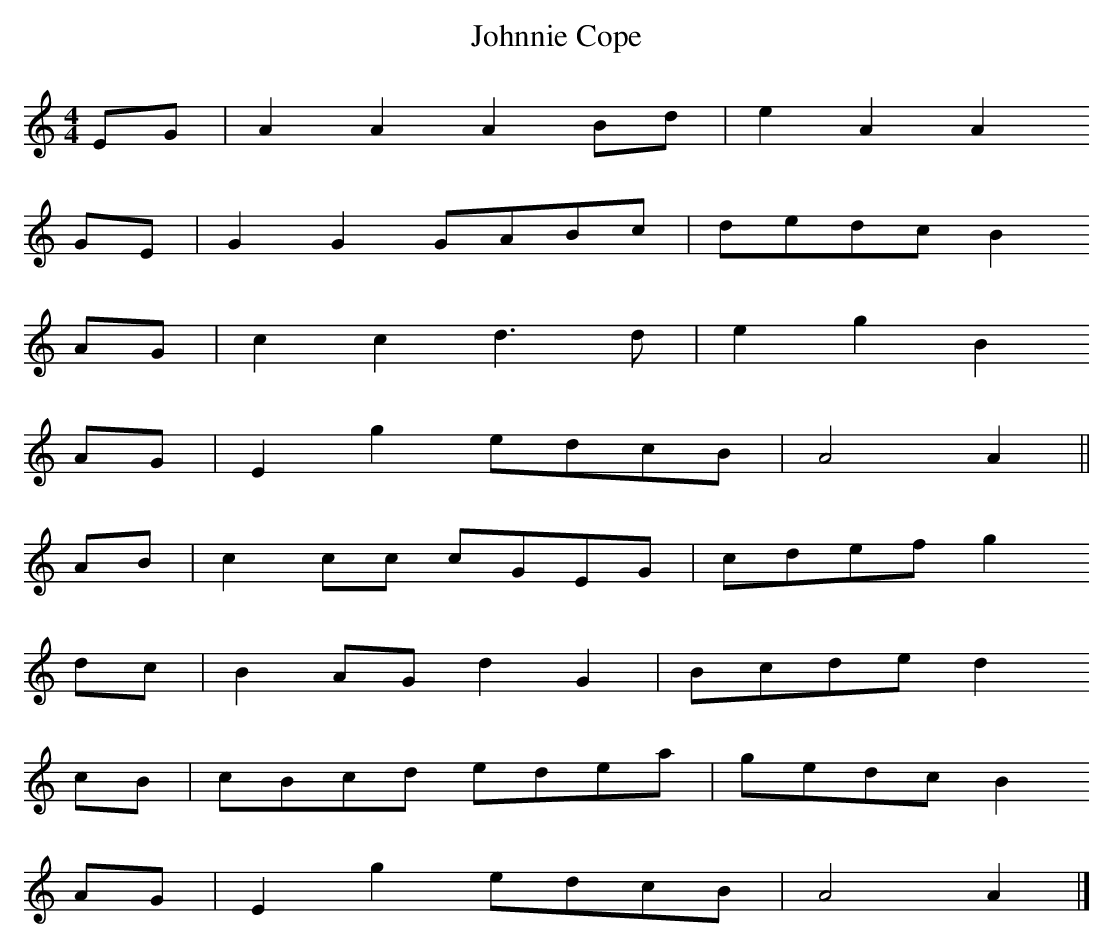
X:1
T:Johnnie Cope
M:4/4
L:1/8
K:AMin
EG|A2A2 A2Bd|e2A2 A2
GE|G2G2 GABc|dedc B2
AG|c2c2 d3d |e2g2 B2
AG|E2g2 edcB|A4   A2||
AB|c2cc cGEG|cdef g2
dc|B2AG d2G2|Bcde d2
cB|cBcd edea|gedc B2
AG|E2g2 edcB|A4   A2|]
